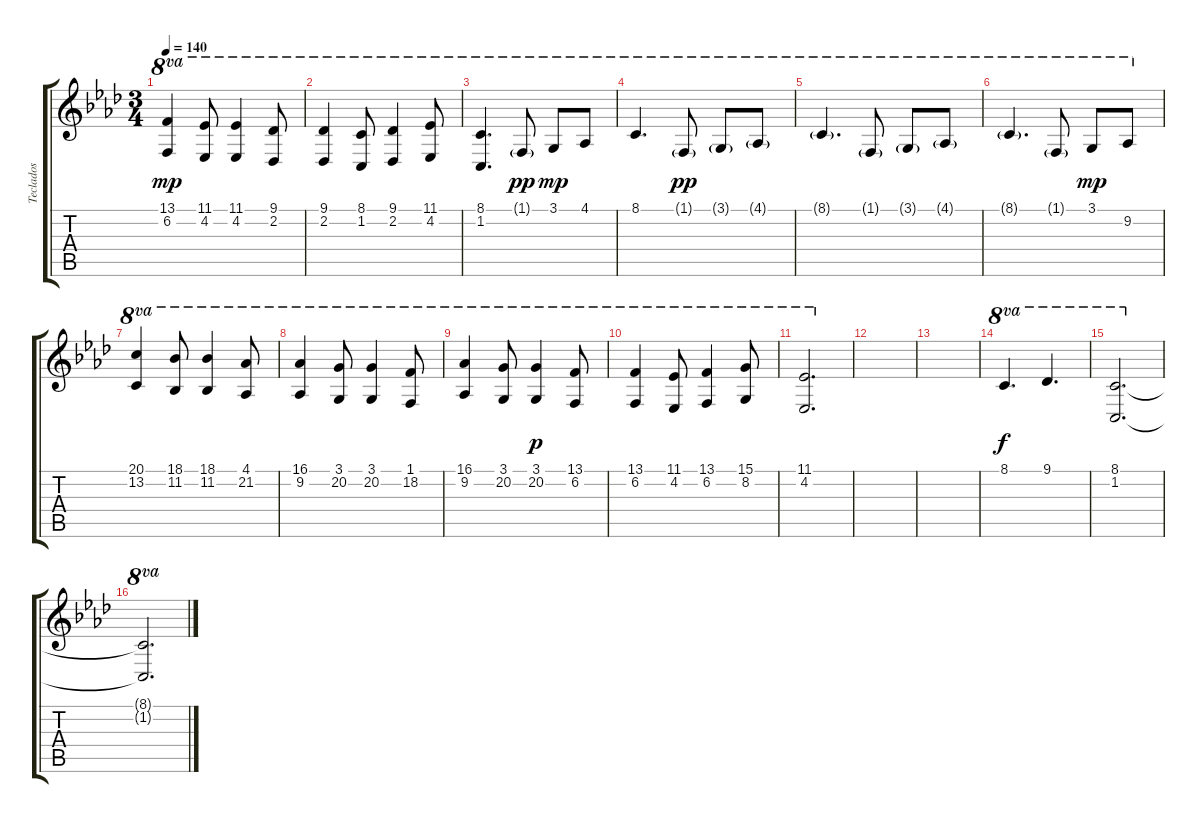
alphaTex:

\track ("Teclados" "Teclados") {instrument acousticgrandpiano bank 126}
\staff {score tabs}
\tuning (E4 B3 G3 D3 A2 E2) {hide}
\ts (3 4)
\tempo 140
\clef g2
\ks fminor
(13.1 6.2).4{ot 8va dy mp} (11.1 4.2).8{ot 8va} (11.1 4.2).4{ot 8va} (9.1 2.2).8{ot 8va} |
(9.1 2.2).4{ot 8va} (8.1 1.2).8{ot 8va} (9.1 2.2).4{ot 8va} (11.1 4.2).8{ot 8va} |
(8.1 1.2).4{d ot 8va} 1.1{g}.8{ot 8va dy pp} 3.1.8{ot 8va dy mp} 4.1.8{ot 8va} |
8.1.4{d ot 8va} 1.1{g}.8{ot 8va dy pp} 3.1{g}.8{ot 8va} 4.1{g}.8{ot 8va} |
8.1{g}.4{d ot 8va} 1.1{g}.8{ot 8va} 3.1{g}.8{ot 8va} 4.1{g}.8{ot 8va} |
8.1{g}.4{d ot 8va} 1.1{g}.8{ot 8va} 3.1.8{ot 8va dy mp} 9.2.8{ot 8va} |
(20.1 13.2).4{ot 8va} (18.1 11.2).8{ot 8va} (18.1 11.2).4{ot 8va} (4.1 21.2).8{ot 8va} |
(16.1 9.2).4{ot 8va} (3.1 20.2).8{ot 8va} (3.1 20.2).4{ot 8va} (1.1 18.2).8{ot 8va} |
(16.1 9.2).4{ot 8va} (3.1 20.2).8{ot 8va} (3.1 20.2).4{ot 8va dy p} (13.1 6.2).8{ot 8va} |
(13.1 6.2).4{ot 8va} (11.1 4.2).8{ot 8va} (13.1 6.2).4{ot 8va} (15.1 8.2).8{ot 8va} |
(11.1 4.2).2{d ot 8va} |
|
|
8.1.4{d ot 8va dy f} 9.1.4{d ot 8va} |
(8.1 1.2).2{d ot 8va} |
(8.1{t} 1.2{t}).2{d ot 8va}
